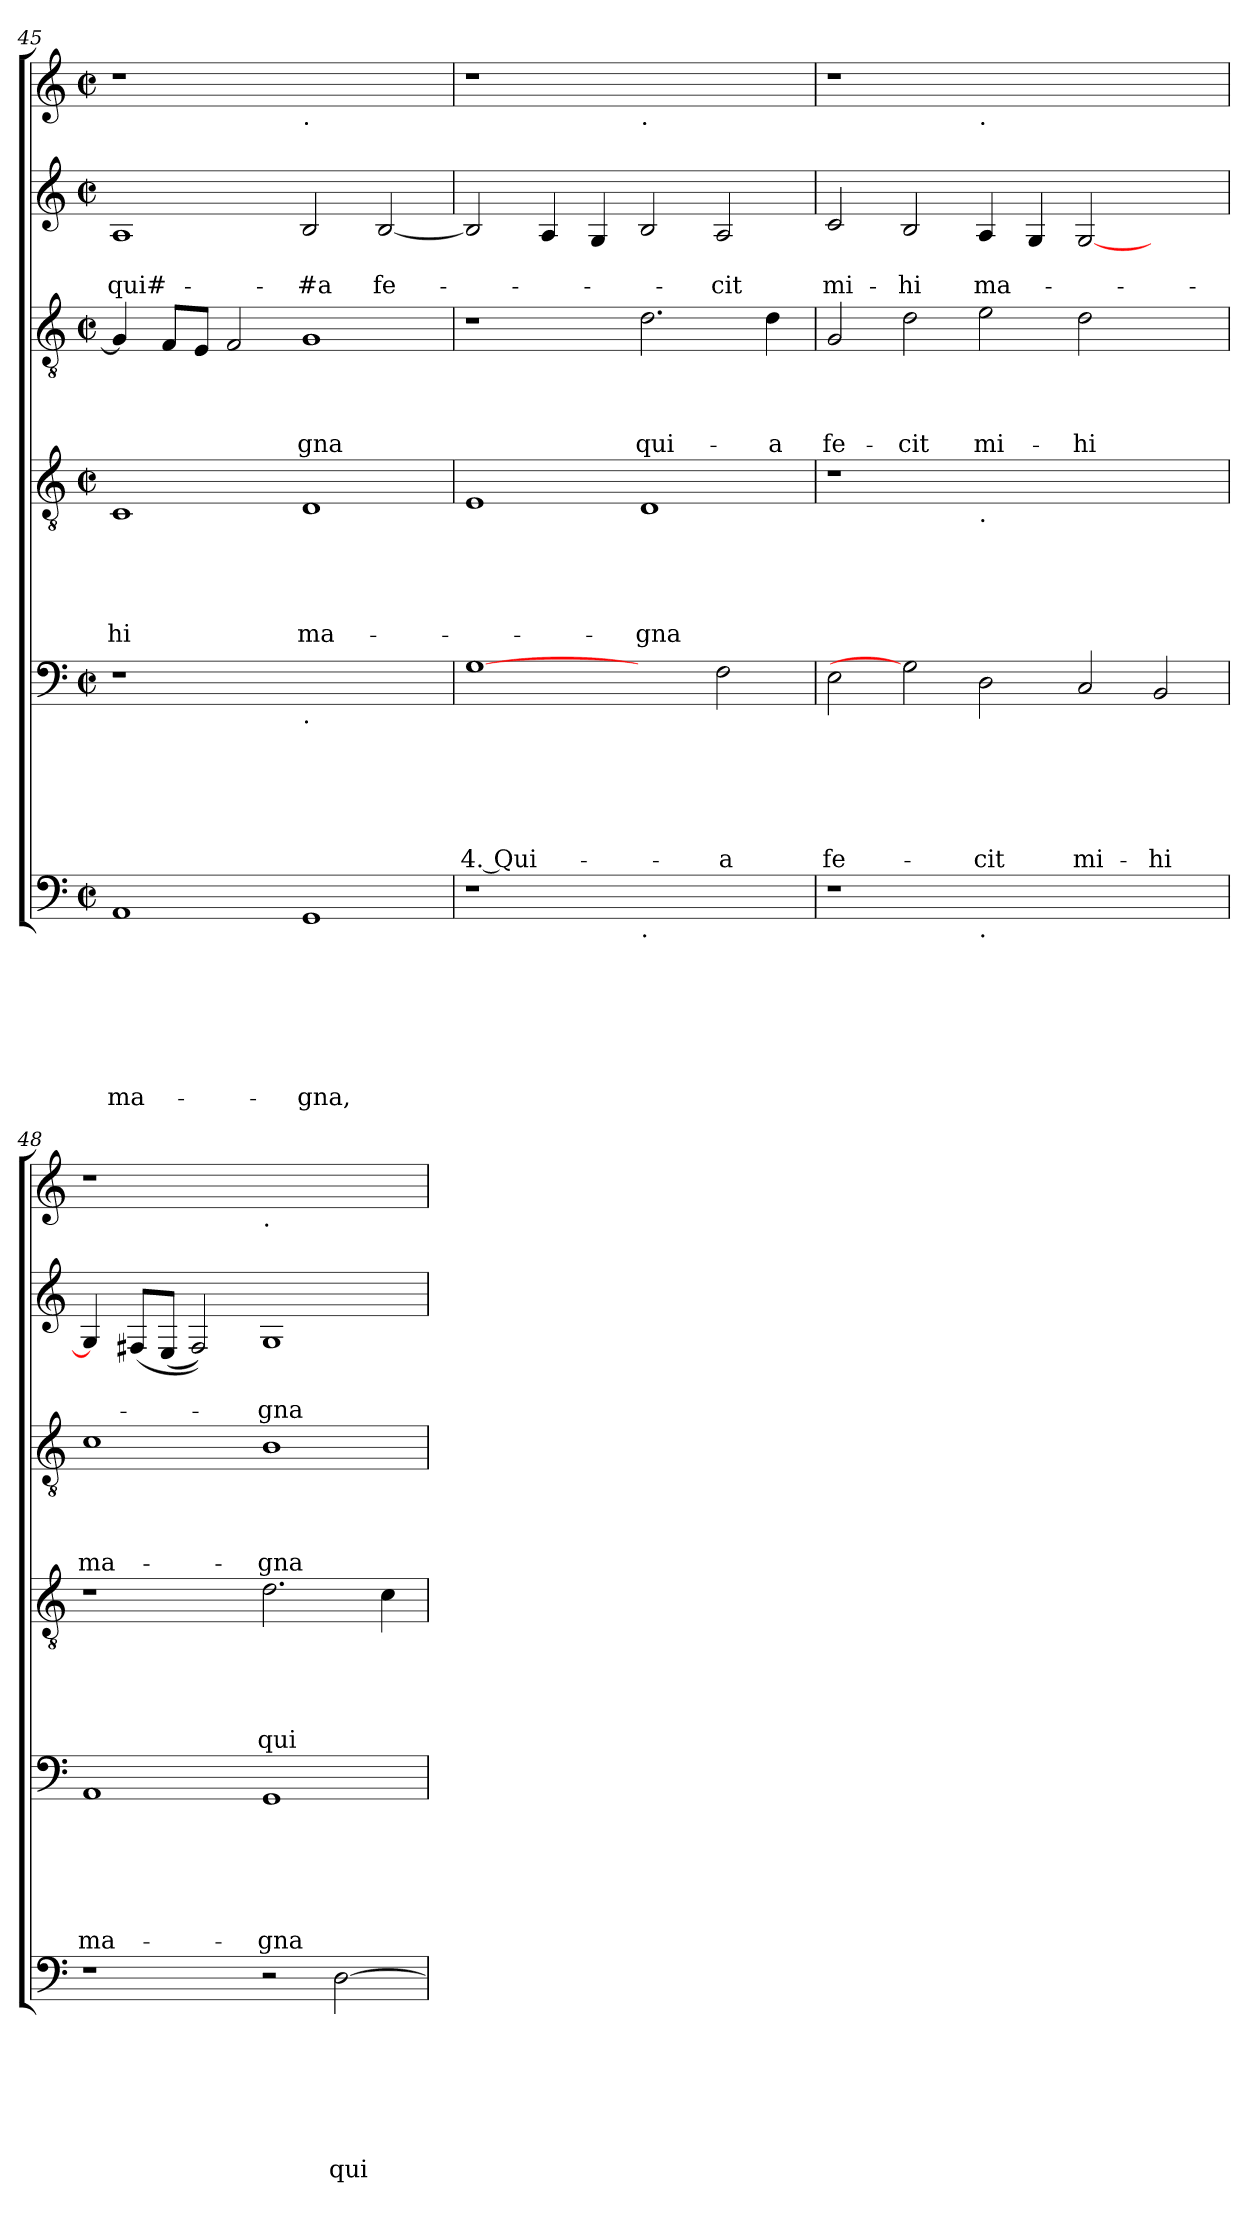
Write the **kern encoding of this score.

**kern	**text	**text	**text	**text	**text	**text	**text	**kern	**text	**text	**text	**text	**text	**text	**kern	**text	**text	**text	**text	**text	**kern	**text	**text	**text	**text	**kern	**text	**text	**kern
*part6	*part6	*part6	*part6	*part6	*part6	*part6	*part6	*part5	*part5	*part5	*part5	*part5	*part5	*part5	*part4	*part4	*part4	*part4	*part4	*part4	*part3	*part3	*part3	*part3	*part3	*part2	*part2	*part2	*part1
*staff6	*staff6	*staff6	*staff6	*staff6	*staff6	*staff6	*staff6	*staff5	*staff5	*staff5	*staff5	*staff5	*staff5	*staff5	*staff4	*staff4	*staff4	*staff4	*staff4	*staff4	*staff3	*staff3	*staff3	*staff3	*staff3	*staff2	*staff2	*staff2	*staff1
!!LO:LB:g=z
*clefF4	*	*	*	*	*	*	*	*clefF4	*	*	*	*	*	*	*clefGv2	*	*	*	*	*	*clefGv2	*	*	*	*	*clefG2	*	*	*clefG2
*k[]	*	*	*	*	*	*	*	*k[]	*	*	*	*	*	*	*k[]	*	*	*	*	*	*k[]	*	*	*	*	*k[]	*	*	*k[]
*C:	*	*	*	*	*	*	*	*C:	*	*	*	*	*	*	*C:	*	*	*	*	*	*C:	*	*	*	*	*C:	*	*	*C:
*M2/2	*	*	*	*	*	*	*	*M2/2	*	*	*	*	*	*	*M2/2	*	*	*	*	*	*M2/2	*	*	*	*	*M2/2	*	*	*M2/2
*met(c|)	*	*	*	*	*	*	*	*met(c|)	*	*	*	*	*	*	*met(c|)	*	*	*	*	*	*met(c|)	*	*	*	*	*met(c|)	*	*	*met(c|)
=45	=45	=45	=45	=45	=45	=45	=45	=45	=45	=45	=45	=45	=45	=45	=45	=45	=45	=45	=45	=45	=45	=45	=45	=45	=45	=45	=45	=45	=45
!	!	!	!	!	!	!	!LO:LY:b	!	!	!	!	!	!	!	!	!	!	!	!	!LO:LY:b	!	!	!	!	!	!	!	!LO:LY:b	!
1AA	.	.	.	.	.	.	ma-	1r	.	.	.	.	.	.	1C	.	.	.	.	-hi	4G/]	.	.	.	.	1A	.	qui#-	1r
.	.	.	.	.	.	.	.	.	.	.	.	.	.	.	.	.	.	.	.	.	8F/L	.	.	.	.	.	.	.	.
.	.	.	.	.	.	.	.	.	.	.	.	.	.	.	.	.	.	.	.	.	8E/J	.	.	.	.	.	.	.	.
.	.	.	.	.	.	.	.	.	.	.	.	.	.	.	.	.	.	.	.	.	2F/	.	.	.	.	.	.	.	.
!	!	!	!	!	!	!	!	!	!	!	!	!	!	!	!	!	!	!	!	!	!	!	!	!	!	!	!	!	!LO:TX:b:t=.
!	!	!	!	!	!	!	!	!LO:TX:b:t=.	!	!	!	!	!	!	!	!	!	!	!	!	!	!	!	!	!	!	!	!	!
!	!	!	!	!	!	!	!LO:LY:b	!	!	!	!	!	!	!	!	!	!	!	!	!LO:LY:b	!	!	!	!	!LO:LY:b	!	!	!LO:LY:b:rj	!
1GG	.	.	.	.	.	.	-gna,	1ryy	.	.	.	.	.	.	1D	.	.	.	.	ma-	1G	.	.	.	-gna	2B/	.	-#a	1ryy
!	!	!	!	!	!	!	!	!	!	!	!	!	!	!	!	!	!	!	!	!	!	!	!	!	!	!	!	!LO:LY:b	!
.	.	.	.	.	.	.	.	.	.	.	.	.	.	.	.	.	.	.	.	.	.	.	.	.	.	[<2B/	.	fe-	.
=46	=46	=46	=46	=46	=46	=46	=46	=46	=46	=46	=46	=46	=46	=46	=46	=46	=46	=46	=46	=46	=46	=46	=46	=46	=46	=46	=46	=46	=46
!	!	!	!	!	!	!	!	!	!	!	!	!	!	!LO:LY:b:rj	!	!	!	!	!	!	!	!	!	!	!	!	!	!	!
1r	.	.	.	.	.	.	.	[1G	.	.	.	.	.	4. Qui-	1E	.	.	.	.	.	1r	.	.	.	.	2B/]	.	.	1r
.	.	.	.	.	.	.	.	.	.	.	.	.	.	.	.	.	.	.	.	.	.	.	.	.	.	4A/	.	.	.
.	.	.	.	.	.	.	.	.	.	.	.	.	.	.	.	.	.	.	.	.	.	.	.	.	.	4G/	.	.	.
!	!	!	!	!	!	!	!	!	!	!	!	!	!	!	!	!	!	!	!	!	!	!	!	!	!	!	!	!	!LO:TX:b:t=.
!LO:TX:b:t=.	!	!	!	!	!	!	!	!	!	!	!	!	!	!	!	!	!	!	!	!	!	!	!	!	!	!	!	!	!
!	!	!	!	!	!	!	!	!	!	!	!	!	!	!	!	!	!	!	!	!LO:LY:b	!	!	!	!	!LO:LY:b	!	!	!	!
1ryy	.	.	.	.	.	.	.	2ryy	.	.	.	.	.	.	1D	.	.	.	.	-gna	2.d\	.	.	.	qui-	2B/	.	.	1ryy
!	!	!	!	!	!	!	!	!	!	!	!	!	!	!LO:LY:b	!	!	!	!	!	!	!	!	!	!	!	!	!	!LO:LY:b	!
.	.	.	.	.	.	.	.	2F\	.	.	.	.	.	-a	.	.	.	.	.	.	.	.	.	.	.	2A/	.	-cit	.
!	!	!	!	!	!	!	!	!	!	!	!	!	!	!	!	!	!	!	!	!	!	!	!	!	!LO:LY:b	!	!	!	!
.	.	.	.	.	.	.	.	.	.	.	.	.	.	.	.	.	.	.	.	.	4d\	.	.	.	-a	.	.	.	.
=47	=47	=47	=47	=47	=47	=47	=47	=47	=47	=47	=47	=47	=47	=47	=47	=47	=47	=47	=47	=47	=47	=47	=47	=47	=47	=47	=47	=47	=47
!	!	!	!	!	!	!	!	!	!	!	!	!	!	!LO:LY:b	!	!	!	!	!	!	!	!	!	!	!LO:LY:b	!	!	!LO:LY:b	!
1r	.	.	.	.	.	.	.	2E\	.	.	.	.	.	fe-	1r	.	.	.	.	.	2G/	.	.	.	fe-	2c/	.	mi-	1r
!	!	!	!	!	!	!	!	!	!	!	!	!	!	!	!	!	!	!	!	!	!	!	!	!	!LO:LY:b	!	!	!LO:LY:b	!
.	.	.	.	.	.	.	.	2G]	.	.	.	.	.	.	.	.	.	.	.	.	2d\	.	.	.	-cit	2B/	.	-hi	.
!	!	!	!	!	!	!	!	!	!	!	!	!	!	!	!	!	!	!	!	!	!	!	!	!	!	!	!	!	!LO:TX:b:t=.
!	!	!	!	!	!	!	!	!	!	!	!	!	!	!	!LO:TX:b:t=.	!	!	!	!	!	!	!	!	!	!	!	!	!	!
!LO:TX:b:t=.	!	!	!	!	!	!	!	!	!	!	!	!	!	!	!	!	!	!	!	!	!	!	!	!	!	!	!	!	!
!	!	!	!	!	!	!	!	!	!	!	!	!	!	!LO:LY:b	!	!	!	!	!	!	!	!	!	!	!LO:LY:b	!	!	!LO:LY:b	!
1.ryy	.	.	.	.	.	.	.	2D\	.	.	.	.	.	-cit	1.ryy	.	.	.	.	.	2e\	.	.	.	mi-	4A/	.	ma-	1.ryy
.	.	.	.	.	.	.	.	.	.	.	.	.	.	.	.	.	.	.	.	.	.	.	.	.	.	4G/	.	.	.
!	!	!	!	!	!	!	!	!	!	!	!	!	!	!LO:LY:b	!	!	!	!	!	!	!	!	!	!	!LO:LY:b	!	!	!	!
.	.	.	.	.	.	.	.	2C/	.	.	.	.	.	mi-	.	.	.	.	.	.	2d\	.	.	.	-hi	[<2G/	.	.	.
!	!	!	!	!	!	!	!	!	!	!	!	!	!	!LO:LY:b	!	!	!	!	!	!	!	!	!	!	!	!	!	!	!
.	.	.	.	.	.	.	.	2BB/	.	.	.	.	.	-hi	.	.	.	.	.	.	2ryy	.	.	.	.	2ryy	.	.	.
=48	=48	=48	=48	=48	=48	=48	=48	=48	=48	=48	=48	=48	=48	=48	=48	=48	=48	=48	=48	=48	=48	=48	=48	=48	=48	=48	=48	=48	=48
!	!	!	!	!	!	!	!	!	!	!	!	!	!	!LO:LY:b	!	!	!	!	!	!	!	!	!	!	!LO:LY:b	!	!	!	!
1r	.	.	.	.	.	.	.	1AA	.	.	.	.	.	ma-	1r	.	.	.	.	.	1c	.	.	.	ma-	4G/]	.	.	1r
.	.	.	.	.	.	.	.	.	.	.	.	.	.	.	.	.	.	.	.	.	.	.	.	.	.	(>8F#/L	.	.	.
.	.	.	.	.	.	.	.	.	.	.	.	.	.	.	.	.	.	.	.	.	.	.	.	.	.	(8E/J	.	.	.
.	.	.	.	.	.	.	.	.	.	.	.	.	.	.	.	.	.	.	.	.	.	.	.	.	.	2F#/))	.	.	.
!	!	!	!	!	!	!	!	!	!	!	!	!	!	!	!	!	!	!	!	!	!	!	!	!	!	!	!	!	!LO:TX:b:t=.
!	!	!	!	!	!	!	!	!	!	!	!	!	!	!LO:LY:b	!	!	!	!	!	!LO:LY:b	!	!	!	!	!LO:LY:b	!	!	!LO:LY:b	!
2r	.	.	.	.	.	.	.	1GG	.	.	.	.	.	-gna	2.d\	.	.	.	.	qui	1B	.	.	.	-gna	1G	.	-gna	1ryy
!	!	!	!	!	!	!	!LO:LY:b	!	!	!	!	!	!	!	!	!	!	!	!	!	!	!	!	!	!	!	!	!	!
[>2D\	.	.	.	.	.	.	qui	.	.	.	.	.	.	.	.	.	.	.	.	.	.	.	.	.	.	.	.	.	.
.	.	.	.	.	.	.	.	.	.	.	.	.	.	.	4c\	.	.	.	.	.	.	.	.	.	.	.	.	.	.
=	=	=	=	=	=	=	=	=	=	=	=	=	=	=	=	=	=	=	=	=	=	=	=	=	=	=	=	=	=
*-	*-	*-	*-	*-	*-	*-	*-	*-	*-	*-	*-	*-	*-	*-	*-	*-	*-	*-	*-	*-	*-	*-	*-	*-	*-	*-	*-	*-	*-
